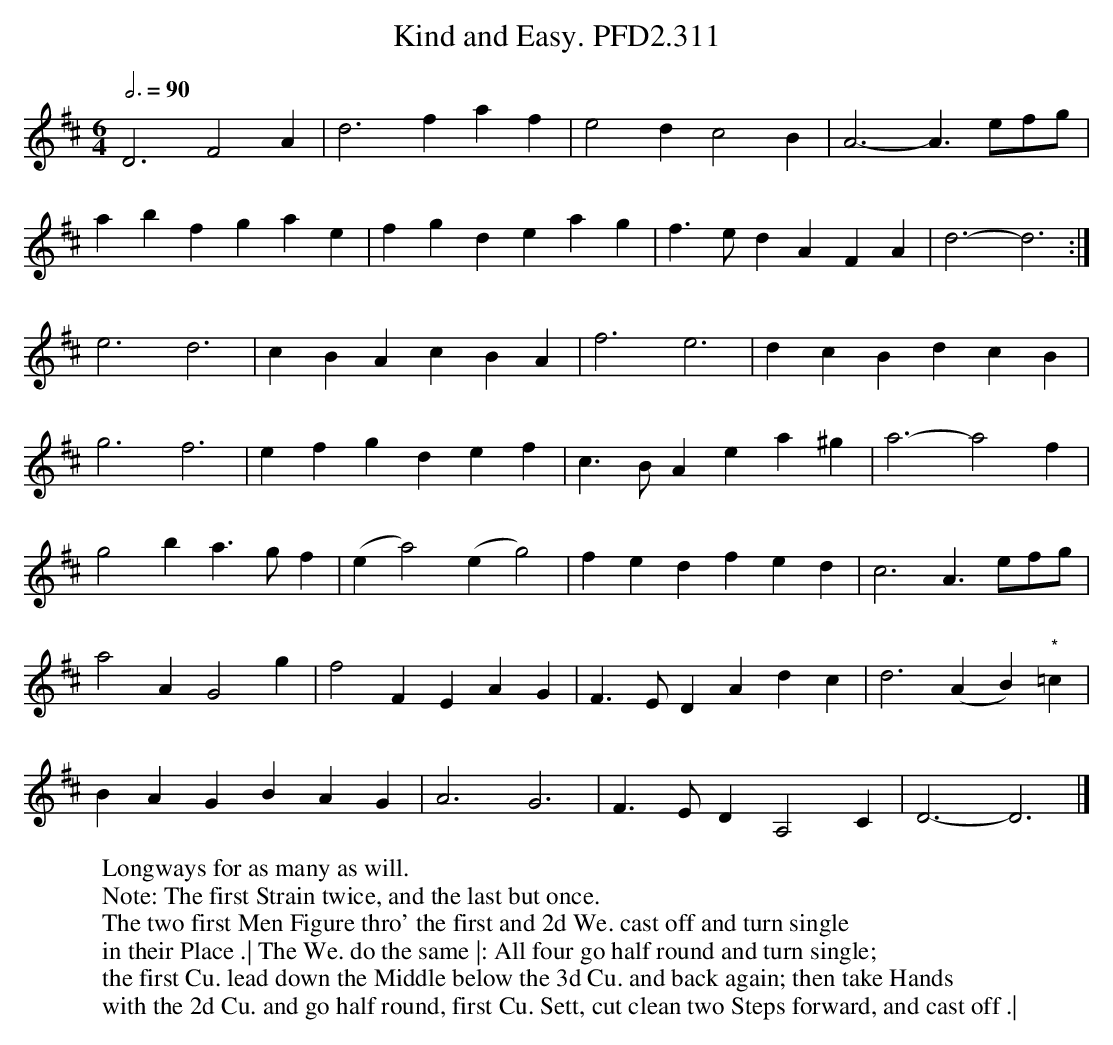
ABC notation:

X:1
T:Kind and Easy. PFD2.311
M:6/4
L:1/4
W:Longways for as many as will.
W:Note: The first Strain twice, and the last but once.
W:The two first Men Figure thro' the first and 2d We. cast off and turn single
W:in their Place .| The We. do the same |: All four go half round and turn single;
W:the first Cu. lead down the Middle below the 3d Cu. and back again; then take Hands
W:with the 2d Cu. and go half round, first Cu. Sett, cut clean two Steps forward, and cast off .|
Q:3/4=90
K:D
D3 F2A | d3 faf | e2d c2B | A3- A>ef/g/ |
abf gae | fgd eag | f>ed AFA | d3- d3 :|
e3 d3 | cBA cBA | f3 e3 | dcB dcB |
g3 f3 | efg def | c>BA ea^g | a3- a2f |
g2b a>gf | (ea2) (eg2) | fed fed | c3 A>ef/g/ |
a2A G2g | f2F EAG | F>ED Adc | d3 (AB)"*"=c |
BAG BAG | A3 G3 | F>ED A,2C | D3- D3 |]
